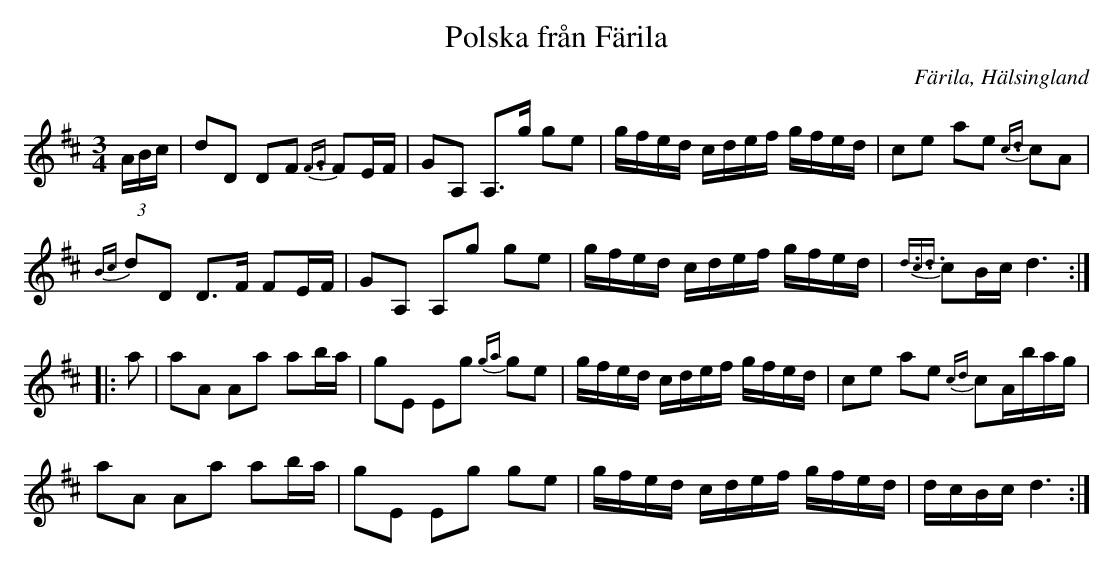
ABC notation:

X:1
T:Polska från Färila
O:Färila, Hälsingland
M:3/4
L:1/16
U:t=turn
K:D
(3ABc | d2D2 D2F2 {F3/2G5/3}F2EF | G2A,2 A,2>g2 g2e2 | gfed cdef gfed | c2e2 a2e2 {c3/2d5/3}c2A2 |
{Bc}d2D2 D2>F2 F2EF | G2A,2 A,2g2 g2e2 | gfed cdef gfed | {d3/2c3/2d3/2}c2Bc d6 ::
a2 | a2A2 A2a2 a2ba | g2E2 E2g2 {ga}g2e2 | gfed cdef gfed | c2e2 a2e2 {cd}c2A5/6b3/6a2/6g2/6 |
a2A2 A2a2 a2ba | g2E2 E2g2 g2e2 | gfed cdef gfed | dcBc d6 :|
